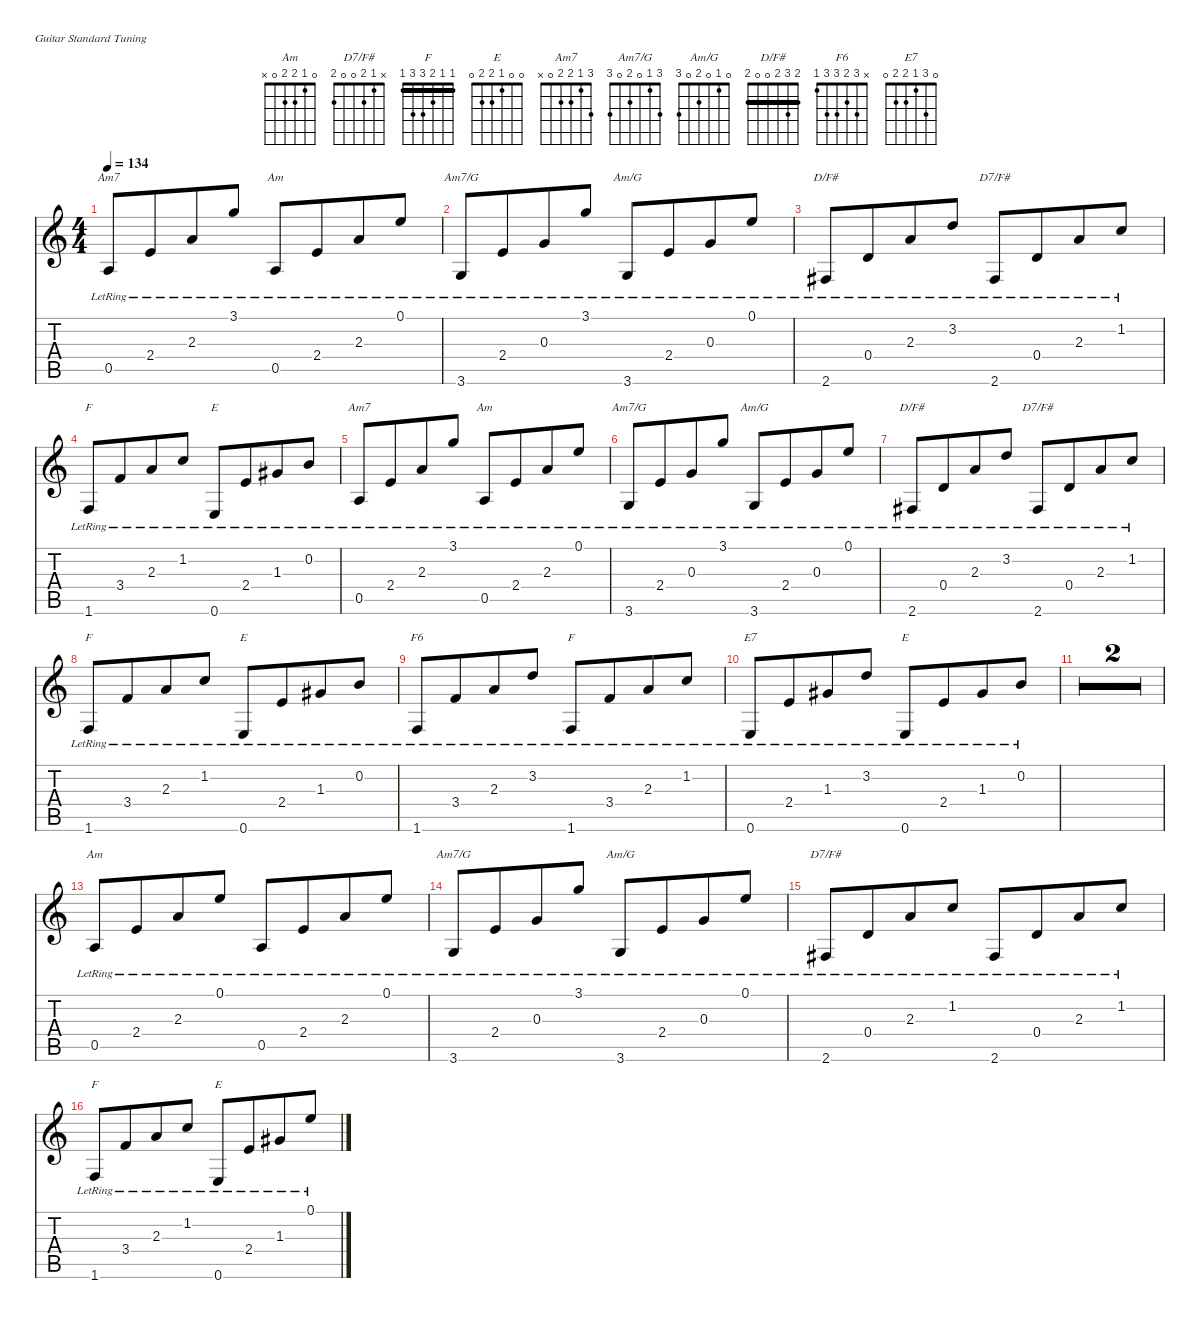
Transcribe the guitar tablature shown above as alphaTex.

\hideDynamics
\bracketExtendMode nobrackets
\singleTrackTrackNamePolicy hidden
\multiTrackTrackNamePolicy hidden
\firstSystemTrackNameMode fullname
\firstSystemTrackNameOrientation horizontal
\otherSystemsTrackNameOrientation horizontal
\track ("E.Guitar" "E-Gt") {multiBarRest instrument distortionguitar}
\staff {score tabs}
\tuning (E4 B3 G3 D3 A2 E2)
\chord ("Am" 0 1 2 2 0 x)
\chord ("D7/F#" x 1 2 0 0 2)
\chord ("F" 1 1 2 3 3 1) {barre (1 1)}
\chord ("E" 0 0 1 2 2 0)
\chord ("Am7" 3 1 2 2 0 x)
\chord ("Am7/G" 3 1 0 2 0 3)
\chord ("Am/G" 0 1 0 2 0 3)
\chord ("D/F#" 2 3 2 0 0 2) {barre 2}
\chord ("F6" x 3 2 3 3 1)
\chord ("E7" 0 3 1 2 2 0)
\ts (4 4)
\tempo 134
\clef g2
\ks aminor
0.5{lr}.8{ch "Am7" dy p beam Up beam merge} 2.4{lr}.8{beam Up beam merge} 2.3{lr}.8{beam Up beam merge} 3.1{lr}.8{beam Up} 0.5{lr}.8{ch "Am" beam Up beam merge} 2.4{lr}.8{beam Up beam merge} 2.3{lr}.8{beam Up beam merge} 0.1{lr}.8{beam Up} |
3.6{lr}.8{ch "Am7/G" beam Up beam merge} 2.4{lr}.8{beam Up beam merge} 0.3{lr}.8{beam Up beam merge} 3.1{lr}.8{beam Up} 3.6{lr}.8{ch "Am/G" beam Up beam merge} 2.4{lr}.8{beam Up beam merge} 0.3{lr}.8{beam Up beam merge} 0.1{lr}.8{beam Up} |
2.6{lr acc #}.8{ch "D/F#" beam Up beam merge} 0.4{lr}.8{beam Up beam merge} 2.3{lr}.8{beam Up beam merge} 3.2{lr}.8{beam Up} 2.6{lr acc #}.8{ch "D7/F#" beam Up beam merge} 0.4{lr}.8{beam Up beam merge} 2.3{lr}.8{beam Up beam merge} 1.2{lr}.8{beam Up} |
1.6{lr}.8{ch "F" beam Up beam merge} 3.4{lr}.8{beam Up beam merge} 2.3{lr}.8{beam Up beam merge} 1.2{lr}.8{beam Up} 0.6{lr}.8{ch "E" beam Up beam merge} 2.4{lr}.8{beam Up beam merge} 1.3{lr acc #}.8{beam Up beam merge} 0.2{lr}.8{beam Up} |
0.5{lr}.8{ch "Am7" beam Up beam merge} 2.4{lr}.8{beam Up beam merge} 2.3{lr}.8{beam Up beam merge} 3.1{lr}.8{beam Up} 0.5{lr}.8{ch "Am" beam Up beam merge} 2.4{lr}.8{beam Up beam merge} 2.3{lr}.8{beam Up beam merge} 0.1{lr}.8{beam Up} |
3.6{lr}.8{ch "Am7/G" beam Up beam merge} 2.4{lr}.8{beam Up beam merge} 0.3{lr}.8{beam Up beam merge} 3.1{lr}.8{beam Up} 3.6{lr}.8{ch "Am/G" beam Up beam merge} 2.4{lr}.8{beam Up beam merge} 0.3{lr}.8{beam Up beam merge} 0.1{lr}.8{beam Up} |
2.6{lr acc #}.8{ch "D/F#" beam Up beam merge} 0.4{lr}.8{beam Up beam merge} 2.3{lr}.8{beam Up beam merge} 3.2{lr}.8{beam Up} 2.6{lr acc #}.8{ch "D7/F#" beam Up beam merge} 0.4{lr}.8{beam Up beam merge} 2.3{lr}.8{beam Up beam merge} 1.2{lr}.8{beam Up} |
1.6{lr}.8{ch "F" beam Up beam merge} 3.4{lr}.8{beam Up beam merge} 2.3{lr}.8{beam Up beam merge} 1.2{lr}.8{beam Up} 0.6{lr}.8{ch "E" beam Up beam merge} 2.4{lr}.8{beam Up beam merge} 1.3{lr acc #}.8{beam Up beam merge} 0.2{lr}.8{beam Up} |
1.6{lr}.8{ch "F6" beam Up beam merge} 3.4{lr}.8{beam Up beam merge} 2.3{lr}.8{beam Up beam merge} 3.2{lr}.8{beam Up} 1.6{lr}.8{ch "F" beam Up beam merge} 3.4{lr}.8{beam Up beam merge} 2.3{lr}.8{beam Up beam merge} 1.2{lr}.8{beam Up} |
0.6{lr}.8{ch "E7" beam Up beam merge} 2.4{lr}.8{beam Up beam merge} 1.3{lr acc #}.8{beam Up beam merge} 3.2{lr}.8{beam Up} 0.6{lr}.8{ch "E" beam Up beam merge} 2.4{lr}.8{beam Up beam merge} 1.3{lr acc #}.8{beam Up beam merge} 0.2{lr}.8{beam Up} |
\simile firstofdouble
|
\simile secondofdouble
|
\simile none
0.5{lr}.8{ch "Am" beam Up beam merge} 2.4{lr}.8{beam Up beam merge} 2.3{lr}.8{beam Up beam merge} 0.1{lr}.8{beam Up} 0.5{lr}.8{beam Up beam merge} 2.4{lr}.8{beam Up beam merge} 2.3{lr}.8{beam Up beam merge} 0.1{lr}.8{beam Up} |
3.6{lr}.8{ch "Am7/G" beam Up beam merge} 2.4{lr}.8{beam Up beam merge} 0.3{lr}.8{beam Up beam merge} 3.1{lr}.8{beam Up} 3.6{lr}.8{ch "Am/G" beam Up beam merge} 2.4{lr}.8{beam Up beam merge} 0.3{lr}.8{beam Up beam merge} 0.1{lr}.8{beam Up} |
2.6{lr acc #}.8{ch "D7/F#" beam Up beam merge} 0.4{lr}.8{beam Up beam merge} 2.3{lr}.8{beam Up beam merge} 1.2{lr}.8{beam Up} 2.6{lr acc #}.8{beam Up beam merge} 0.4{lr}.8{beam Up beam merge} 2.3{lr}.8{beam Up beam merge} 1.2{lr}.8{beam Up} |
1.6{lr}.8{ch "F" beam Up beam merge} 3.4{lr}.8{beam Up beam merge} 2.3{lr}.8{beam Up beam merge} 1.2{lr}.8{beam Up} 0.6{lr}.8{ch "E" beam Up beam merge} 2.4{lr}.8{beam Up beam merge} 1.3{lr acc #}.8{beam Up beam merge} 0.1{lr}.8{beam Up}
